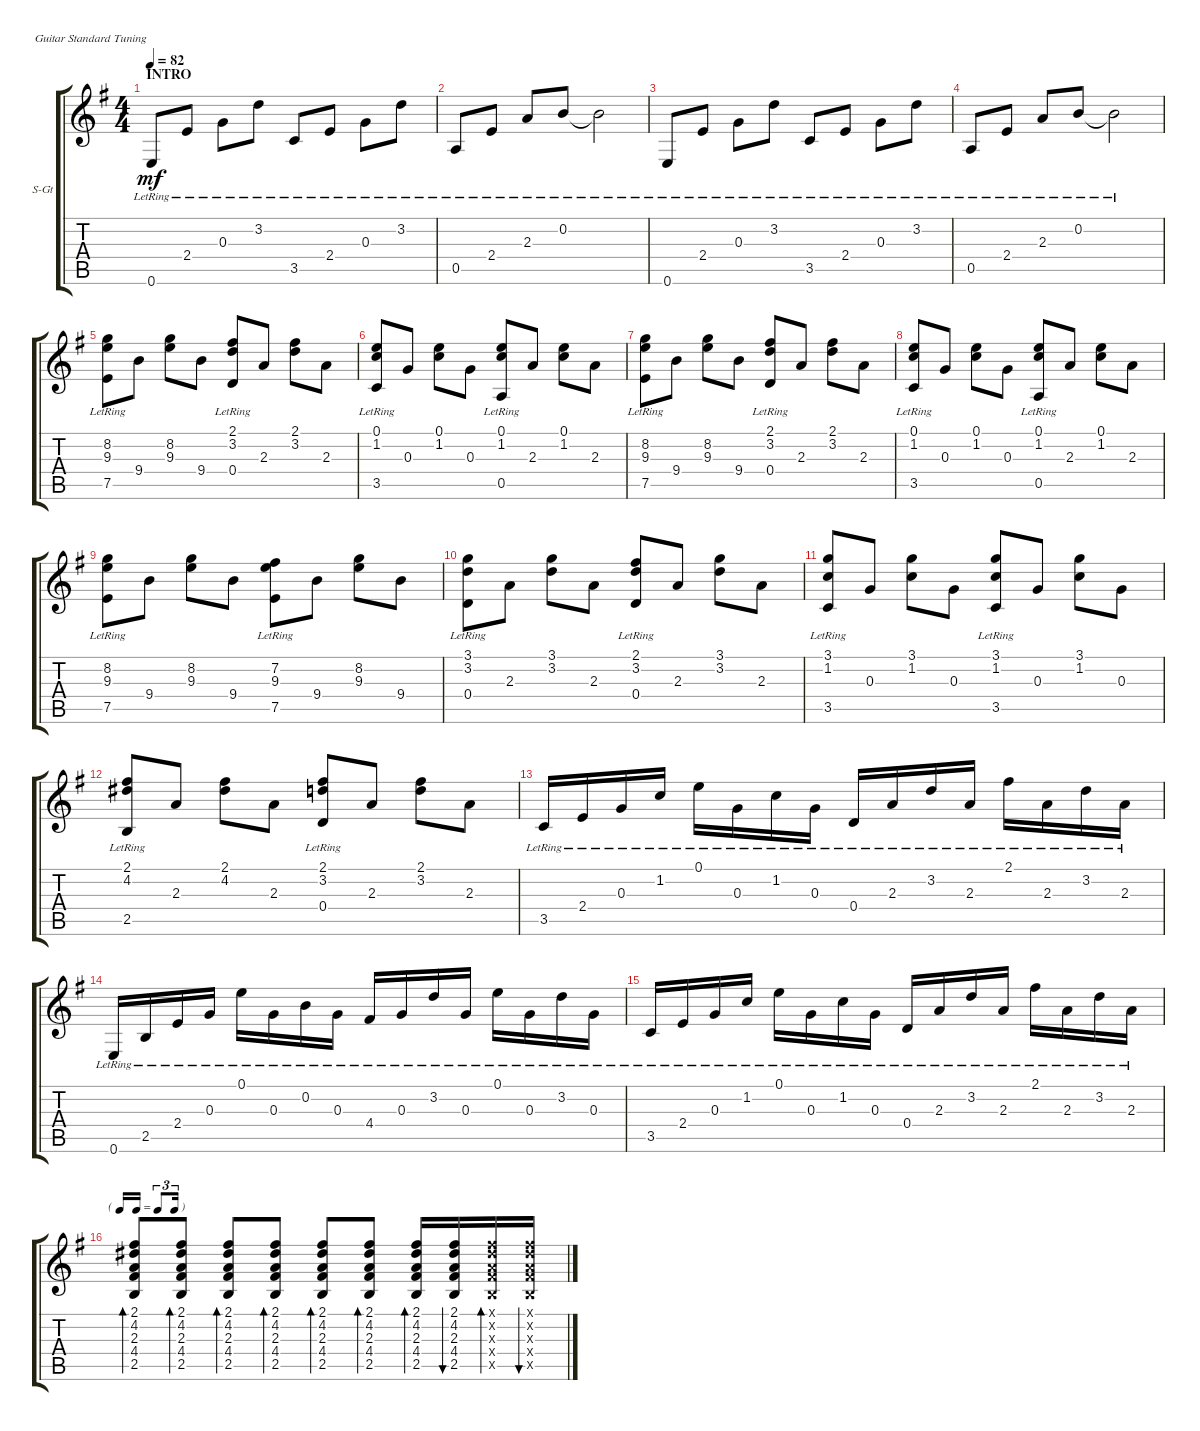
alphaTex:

\defaultSystemsLayout 4
\bracketExtendMode groupsimilarinstruments
\firstSystemTrackNameOrientation horizontal
\otherSystemsTrackNameOrientation horizontal
\track ("Steel Guitar" "S-Gt") {instrument acousticguitarsteel}
\staff {score tabs}
\tuning (E4 B3 G3 D3 A2 E2)
\ts (4 4)
\section ("" "INTRO")
\tempo 82
\clef g2
\ks eminor
0.6{lr}.8{dy mf instrument acousticguitarsteel} 2.4{lr}.8 0.3{lr}.8 3.2{lr}.8 3.5{lr}.8 2.4{lr}.8 0.3{lr}.8 3.2{lr}.8 |
0.5{lr}.8 2.4{lr}.8 2.3{lr}.8 0.2{lr}.8 0.2{lr t}.2 |
0.6{lr}.8 2.4{lr}.8 0.3{lr}.8 3.2{lr}.8 3.5{lr}.8 2.4{lr}.8 0.3{lr}.8 3.2{lr}.8 |
0.5{lr}.8 2.4{lr}.8 2.3{lr}.8 0.2{lr}.8 0.2{lr t}.2 |
(7.5{lr} 8.2 9.3).8 9.4.8 (8.2 9.3).8 9.4.8 (0.4{lr} 2.1 3.2).8 2.3.8 (2.1 3.2).8 2.3.8 |
(3.5{lr} 0.1 1.2).8 0.3.8 (0.1 1.2).8 0.3.8 (0.5{lr} 0.1 1.2).8 2.3.8 (0.1 1.2).8 2.3.8 |
(7.5{lr} 8.2 9.3).8 9.4.8 (8.2 9.3).8 9.4.8 (0.4{lr} 2.1 3.2).8 2.3.8 (2.1 3.2).8 2.3.8 |
(3.5{lr} 0.1 1.2).8 0.3.8 (0.1 1.2).8 0.3.8 (0.5{lr} 0.1 1.2).8 2.3.8 (0.1 1.2).8 2.3.8 |
(7.5{lr} 8.2 9.3).8 9.4.8 (8.2 9.3).8 9.4.8 (7.5{lr} 7.2 9.3).8 9.4.8 (8.2 9.3).8 9.4.8 |
(0.4{lr} 3.1 3.2).8 2.3.8 (3.1 3.2).8 2.3.8 (0.4{lr} 2.1 3.2).8 2.3.8 (3.1 3.2).8 2.3.8 |
(3.5{lr} 3.1 1.2).8 0.3.8 (3.1 1.2).8 0.3.8 (3.5{lr} 3.1 1.2).8 0.3.8 (3.1 1.2).8 0.3.8 |
(2.5{lr} 2.1 4.2).8 2.3.8 (2.1 4.2).8 2.3.8 (0.4{lr} 2.1 3.2).8 2.3.8 (2.1 3.2).8 2.3.8 |
3.5{lr}.16 2.4{lr}.16 0.3{lr}.16 1.2{lr}.16 0.1{lr}.16 0.3{lr}.16 1.2{lr}.16 0.3{lr}.16 0.4{lr}.16 2.3{lr}.16 3.2{lr}.16 2.3{lr}.16 2.1{lr}.16 2.3{lr}.16 3.2{lr}.16 2.3{lr}.16 |
0.6{lr}.16 2.5{lr}.16 2.4{lr}.16 0.3{lr}.16 0.1{lr}.16 0.3{lr}.16 0.2{lr}.16 0.3{lr}.16 4.4{lr}.16 0.3{lr}.16 3.2{lr}.16 0.3{lr}.16 0.1{lr}.16 0.3{lr}.16 3.2{lr}.16 0.3{lr}.16 |
\scale
0.503126 3.5{lr}.16 2.4{lr}.16 0.3{lr}.16 1.2{lr}.16 0.1{lr}.16 0.3{lr}.16 1.2{lr}.16 0.3{lr}.16 0.4{lr}.16 2.3{lr}.16 3.2{lr}.16 2.3{lr}.16 2.1{lr}.16 2.3{lr}.16 3.2{lr}.16 2.3{lr}.16 |
\tf triplet16th
\scale
0.49616 (2.5 4.4 2.3 4.2 2.1).8{bd 30} (2.5 4.4 2.3 4.2 2.1).8{bd 30} (2.5 4.4 2.3 4.2 2.1).8{bd 30} (2.5 4.4 2.3 4.2 2.1).8{bd 30} (2.5 4.4 2.3 4.2 2.1).8{bd 30} (2.5 4.4 2.3 4.2 2.1).8{bd 30} (2.5 4.4 2.3 4.2 2.1).16{bd 30} (2.5 4.4 2.3 4.2 2.1).16{bu 30} (2.5{x} 4.4{x} 2.3{x} 4.2{x} 2.1{x}).16{bd 30} (2.5{x} 4.4{x} 2.3{x} 4.2{x} 2.1{x}).16{bu 30}
